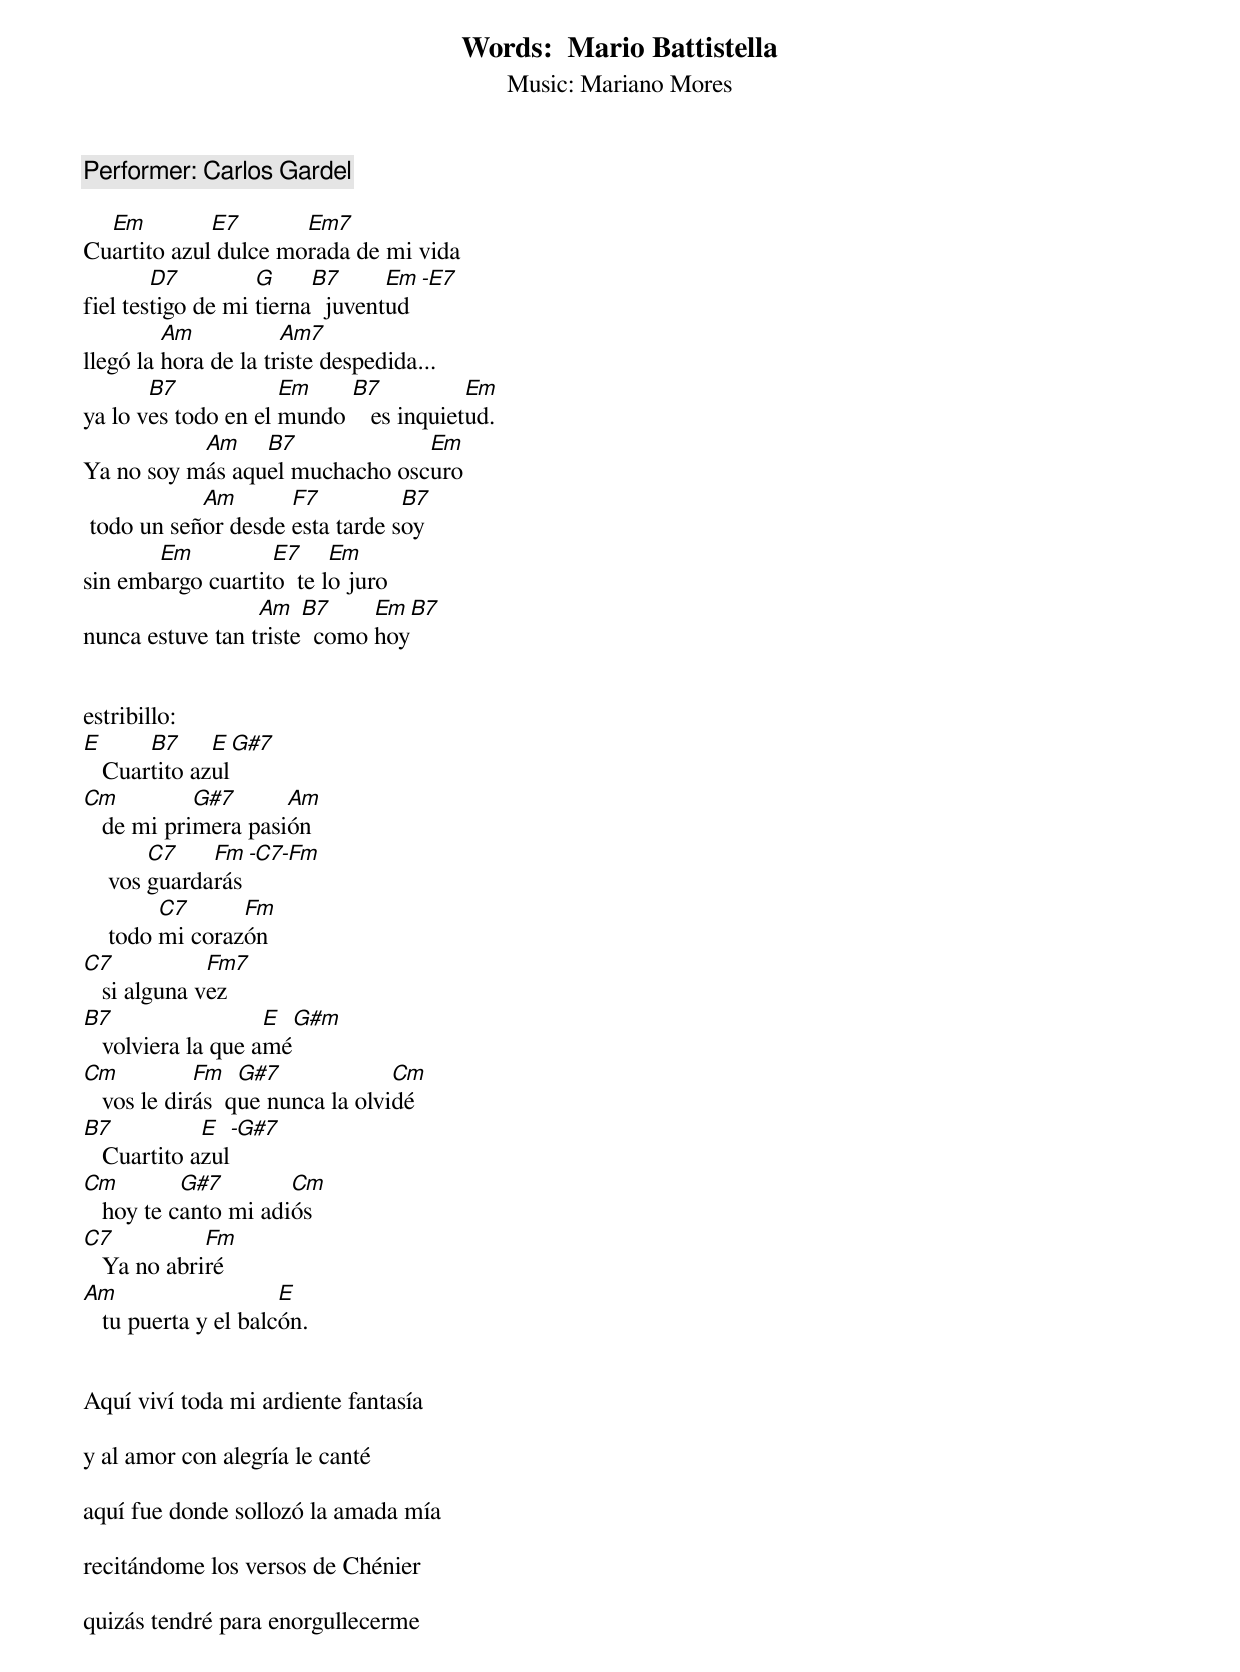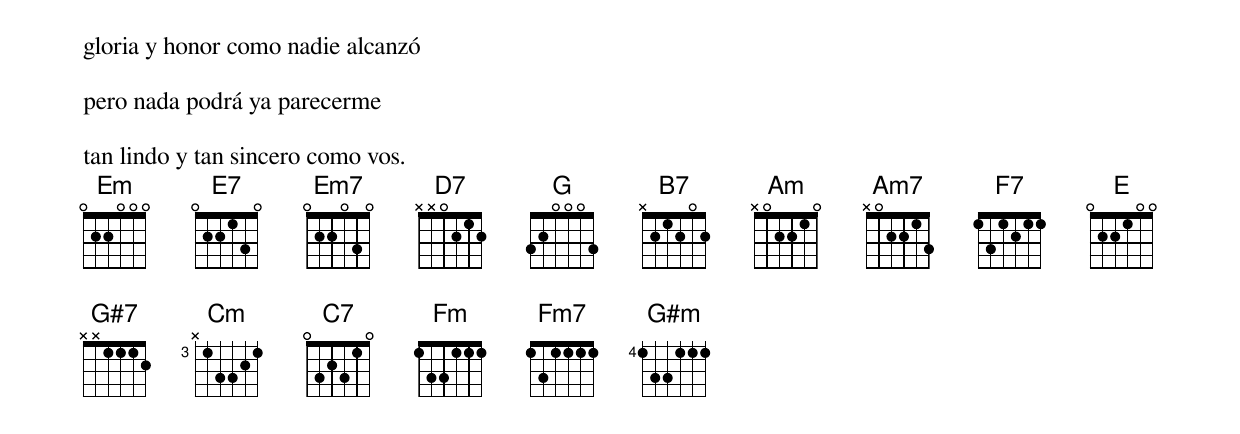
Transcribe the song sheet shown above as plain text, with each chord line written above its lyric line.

Words:  Mario Battistella
Music: Mariano Mores
Performer: Carlos Gardel

  Em         E7       Em7
Cuartito azul dulce morada de mi vida
        D7         G     B7      Em  -E7
fiel testigo de mi tierna  juventud
         Am           Am7
llegó la hora de la triste despedida...
       B7            Em    B7           Em
ya lo ves todo en el mundo    es inquietud.
           Am    B7             Em
Ya no soy más aquel muchacho oscuro
            Am       F7          B7
 todo un señor desde esta tarde soy
       Em          E7     Em
sin embargo cuartito  te lo juro
                  Am   B7     Em  B7
nunca estuve tan triste  como hoy


estribillo:
E      B7     E  G#7
   Cuartito azul
Cm          G#7      Am
   de mi primera pasión
        C7    Fm  -C7-Fm
    vos guardarás
         C7      Fm
    todo mi corazón
C7            Fm7
   si alguna vez
B7                  E   G#m
   volviera la que amé
Cm           Fm   G#7             Cm
   vos le dirás  que nunca la olvidé
B7           E   -G#7
   Cuartito azul
Cm         G#7        Cm
   hoy te canto mi adiós
C7           Fm
   Ya no abriré
Am                    E
   tu puerta y el balcón.


Aquí viví toda mi ardiente fantasía

y al amor con alegría le canté

aquí fue donde sollozó la amada mía

recitándome los versos de Chénier

quizás tendré para enorgullecerme

gloria y honor como nadie alcanzó

pero nada podrá ya parecerme

tan lindo y tan sincero como vos.
